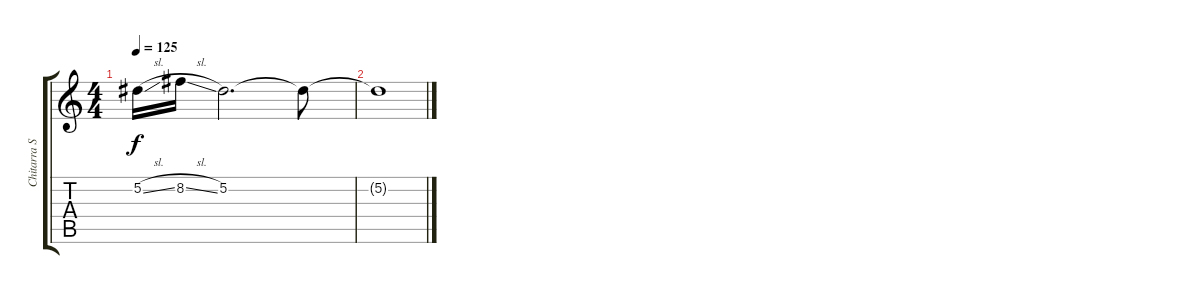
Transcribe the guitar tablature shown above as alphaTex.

\track ("Chitarra Solista" "Chitarra S") {instrument overdrivenguitar}
\staff {score tabs}
\tuning (Eb4 Bb3 Gb3 Db3 Ab2 Eb2) {hide}
\ts (4 4)
\tempo 125
\clef g2
\ks c
5.2{sl}.16{dy f} 8.2{sl}.16 5.2.2{d} 5.2{t}.8 |
5.2{t}.1
